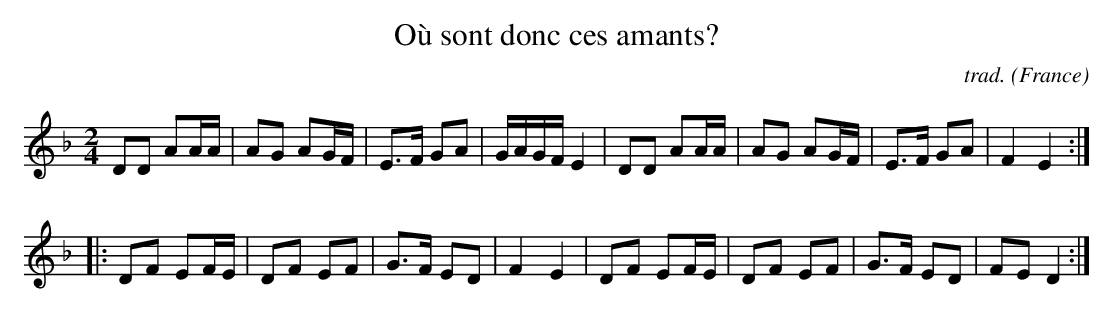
X:1
T:O\`u sont donc ces amants?
C:trad.
O:France
M:2/4
L:1/8
K:D minor
DD AA/2A/2 | AG AG/2F/2 | E3/2F/2 GA | G/A/G/F/ E2 | DD AA/A/ | AG AG/F/ | E3/F/ GA | F2 E2 :|
|: DF EF/E/ | DF EF | G3/F/ ED | F2 E2 | DF EF/E/ | DF EF | G3/F/ ED | FE D2 :|
